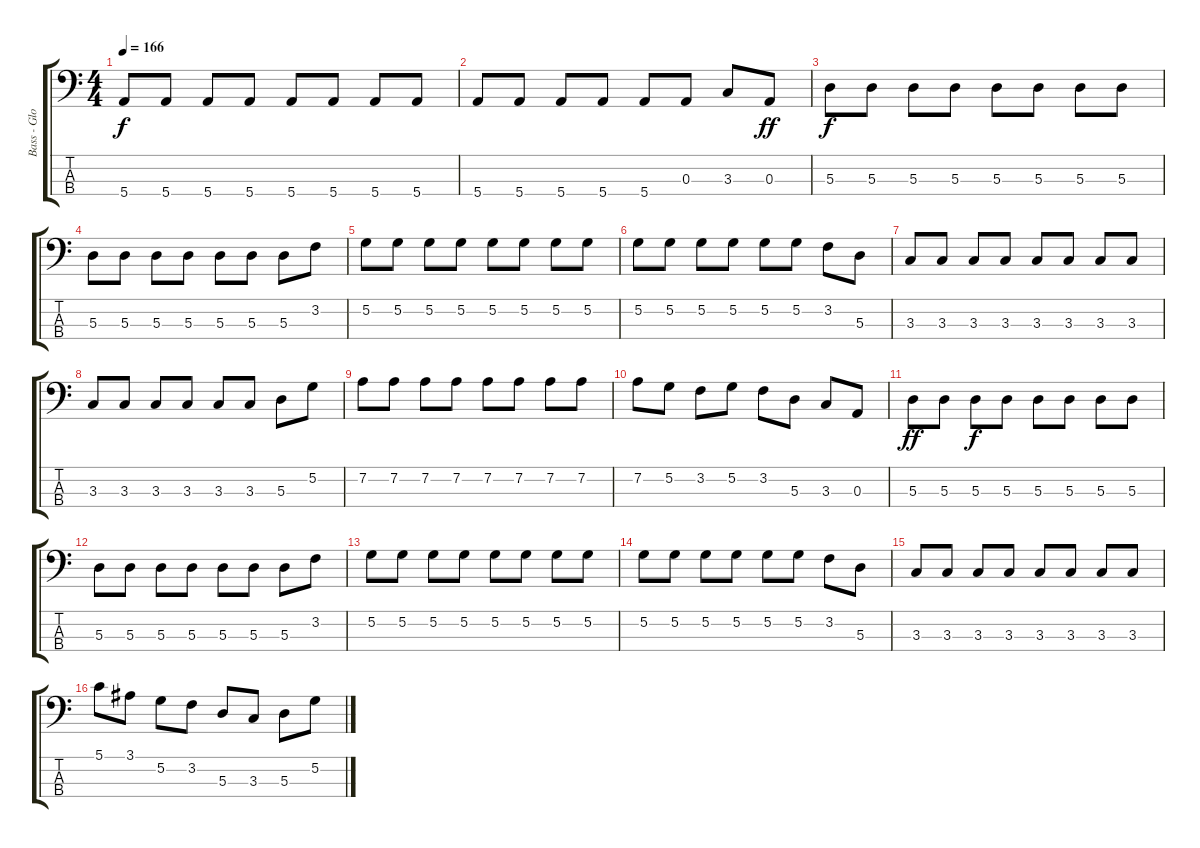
\track ("Bass - Glover" "Bass - Glo") {instrument electricbassfinger}
\staff {score tabs}
\tuning (G2 D2 A1 E1) {hide}
\ts (4 4)
\tempo 166
\clef f4
\ks c
5.4.8{dy f} 5.4.8 5.4.8 5.4.8 5.4.8 5.4.8 5.4.8 5.4.8 |
5.4.8 5.4.8 5.4.8 5.4.8 5.4.8 0.3.8 3.3.8 0.3.8{dy ff} |
5.3.8{dy f} 5.3.8 5.3.8 5.3.8 5.3.8 5.3.8 5.3.8 5.3.8 |
5.3.8 5.3.8 5.3.8 5.3.8 5.3.8 5.3.8 5.3.8 3.2.8 |
5.2.8 5.2.8 5.2.8 5.2.8 5.2.8 5.2.8 5.2.8 5.2.8 |
5.2.8 5.2.8 5.2.8 5.2.8 5.2.8 5.2.8 3.2.8 5.3.8 |
3.3.8 3.3.8 3.3.8 3.3.8 3.3.8 3.3.8 3.3.8 3.3.8 |
3.3.8 3.3.8 3.3.8 3.3.8 3.3.8 3.3.8 5.3.8 5.2.8 |
7.2.8 7.2.8 7.2.8 7.2.8 7.2.8 7.2.8 7.2.8 7.2.8 |
7.2.8 5.2.8 3.2.8 5.2.8 3.2.8 5.3.8 3.3.8 0.3.8 |
5.3.8{dy ff} 5.3.8 5.3.8{dy f} 5.3.8 5.3.8 5.3.8 5.3.8 5.3.8 |
5.3.8 5.3.8 5.3.8 5.3.8 5.3.8 5.3.8 5.3.8 3.2.8 |
5.2.8 5.2.8 5.2.8 5.2.8 5.2.8 5.2.8 5.2.8 5.2.8 |
5.2.8 5.2.8 5.2.8 5.2.8 5.2.8 5.2.8 3.2.8 5.3.8 |
3.3.8 3.3.8 3.3.8 3.3.8 3.3.8 3.3.8 3.3.8 3.3.8 |
5.1.8 3.1.8 5.2.8 3.2.8 5.3.8 3.3.8 5.3.8 5.2.8
